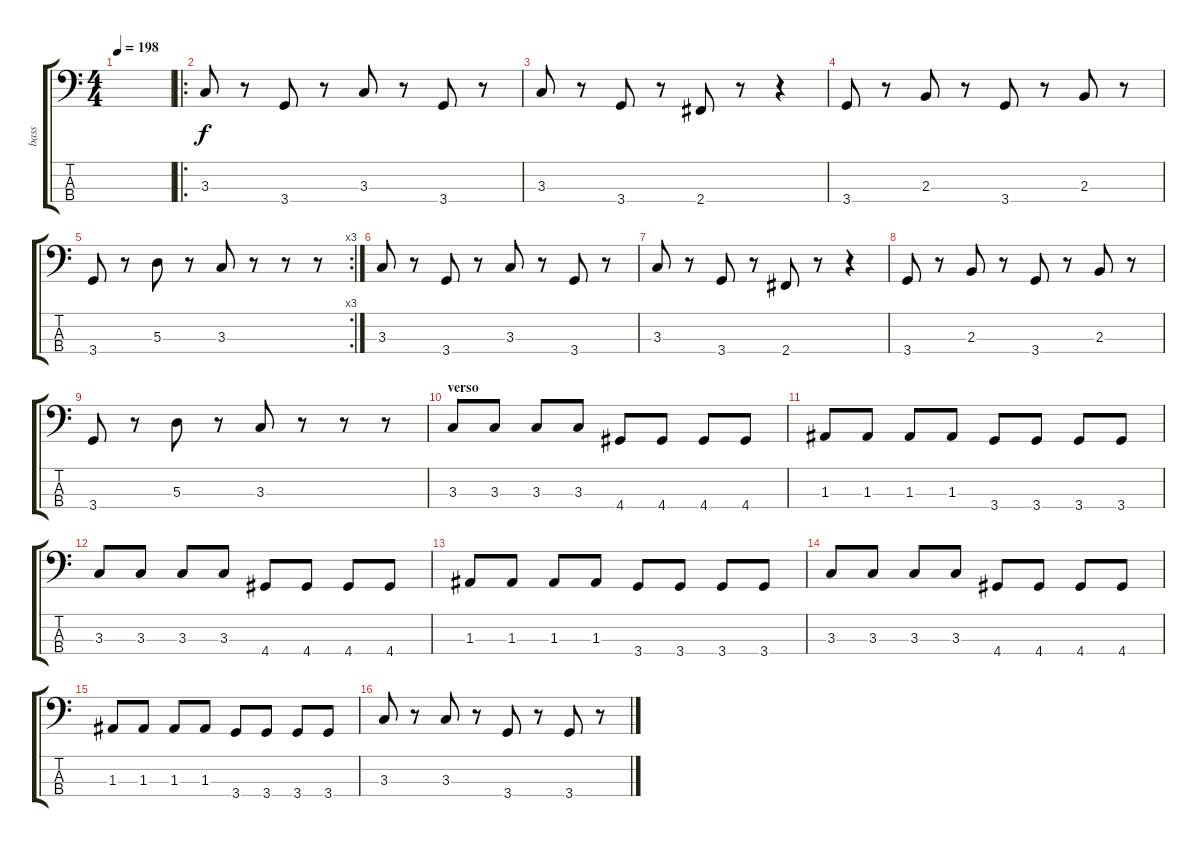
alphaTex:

\track ("bass" "bass") {instrument electricbassfinger}
\staff {score tabs}
\tuning (G2 D2 A1 E1) {hide}
\ts (4 4)
\tempo 198
\clef f4
\ks c
|
\ro
3.3.8 r.8 3.4.8 r.8 3.3.8 r.8 3.4.8 r.8 |
3.3.8 r.8 3.4.8 r.8 2.4.8 r.8 r.4 |
3.4.8 r.8 2.3.8 r.8 3.4.8 r.8 2.3.8 r.8 |
\rc 3
3.4.8 r.8 5.3.8 r.8 3.3.8 r.8 r.8 r.8 |
3.3.8 r.8 3.4.8 r.8 3.3.8 r.8 3.4.8 r.8 |
3.3.8 r.8 3.4.8 r.8 2.4.8 r.8 r.4 |
3.4.8 r.8 2.3.8 r.8 3.4.8 r.8 2.3.8 r.8 |
3.4.8 r.8 5.3.8 r.8 3.3.8 r.8 r.8 r.8 |
\section ("" "verso")
3.3.8 3.3.8 3.3.8 3.3.8 4.4.8 4.4.8 4.4.8 4.4.8 |
1.3.8 1.3.8 1.3.8 1.3.8 3.4.8 3.4.8 3.4.8 3.4.8 |
3.3.8 3.3.8 3.3.8 3.3.8 4.4.8 4.4.8 4.4.8 4.4.8 |
1.3.8 1.3.8 1.3.8 1.3.8 3.4.8 3.4.8 3.4.8 3.4.8 |
3.3.8 3.3.8 3.3.8 3.3.8 4.4.8 4.4.8 4.4.8 4.4.8 |
1.3.8 1.3.8 1.3.8 1.3.8 3.4.8 3.4.8 3.4.8 3.4.8 |
3.3.8 r.8 3.3.8 r.8 3.4.8 r.8 3.4.8 r.8
